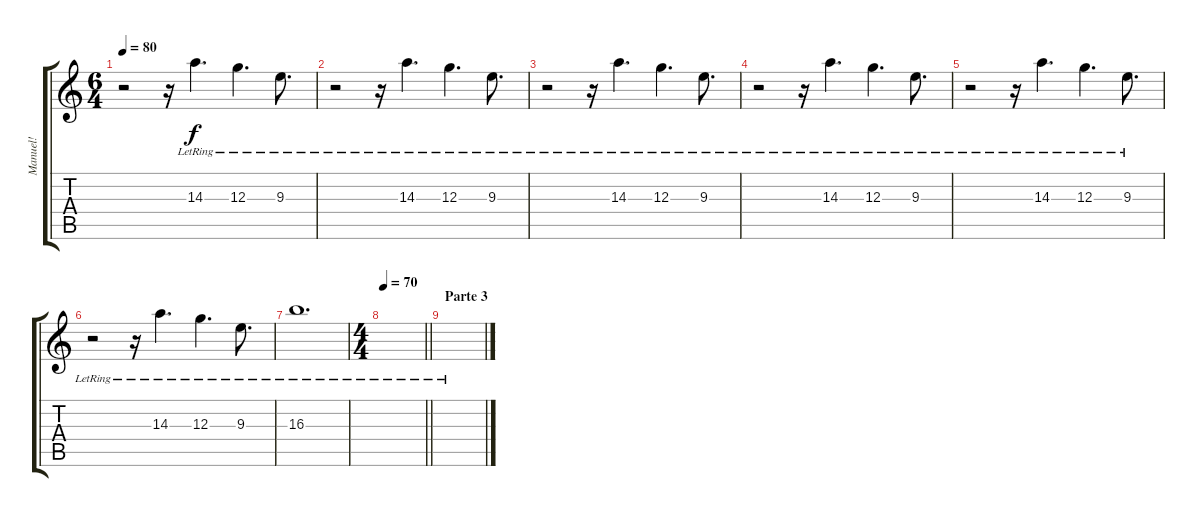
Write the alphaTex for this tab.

\track ("Manuel!" "Manuel!") {instrument electricguitarclean}
\staff {score tabs}
\tuning (E4 B3 G3 D3 A2 E2) {hide}
\ts (6 4)
\tempo 80
\clef g2
\ks c
r.2{dy f} r.16 14.3{lr}.4{d} 12.3{lr}.4{d} 9.3{lr}.8{d} |
r.2 r.16 14.3{lr}.4{d} 12.3{lr}.4{d} 9.3{lr}.8{d} |
r.2 r.16 14.3{lr}.4{d} 12.3{lr}.4{d} 9.3{lr}.8{d} |
r.2 r.16 14.3{lr}.4{d} 12.3{lr}.4{d} 9.3{lr}.8{d} |
r.2 r.16 14.3{lr}.4{d} 12.3{lr}.4{d} 9.3{lr}.8{d} |
r.2 r.16 14.3{lr}.4{d} 12.3{lr}.4{d} 9.3{lr}.8{d} |
16.3{lr}.1{d} |
\ts (4 4)
\tempo 70
\barLineRight lightlight
|
\section ("" "Parte 3")
